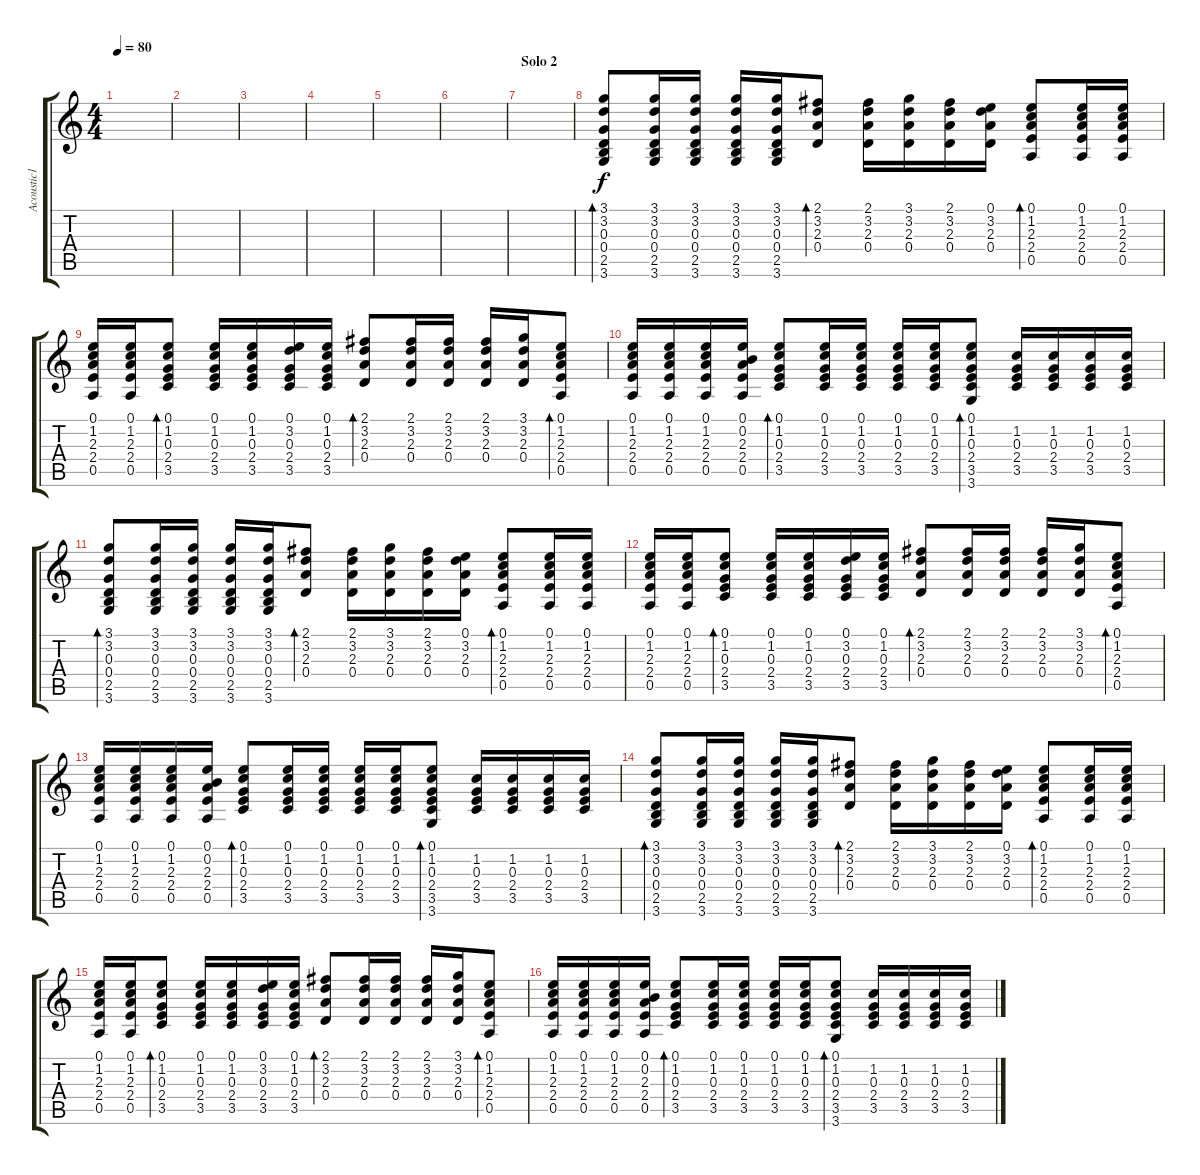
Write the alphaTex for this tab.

\track ("Acoustic1" "Acoustic1") {instrument acousticguitarsteel}
\staff {score tabs}
\tuning (E4 B3 G3 D3 A2 E2) {hide}
\ts (4 4)
\tempo 80
\clef g2
\ks c
|
|
|
|
|
|
\section ("" "Solo 2")
|
(3.1 3.2 0.3 0.4 2.5 3.6).8{bd 60} (3.1 3.2 0.3 0.4 2.5 3.6).16 (3.1 3.2 0.3 0.4 2.5 3.6).16 (3.1 3.2 0.3 0.4 2.5 3.6).16 (3.1 3.2 0.3 0.4 2.5 3.6).16 (2.1 3.2 2.3 0.4).8{bd 60} (2.1 3.2 2.3 0.4).16 (3.1 3.2 2.3 0.4).16 (2.1 3.2 2.3 0.4).16 (0.1 3.2 2.3 0.4).16 (0.1 1.2 2.3 2.4 0.5).8{bd 60} (0.1 1.2 2.3 2.4 0.5).16 (0.1 1.2 2.3 2.4 0.5).16 |
(0.1 1.2 2.3 2.4 0.5).16 (0.1 1.2 2.3 2.4 0.5).16 (0.1 1.2 0.3 2.4 3.5).8{bd 60} (0.1 1.2 0.3 2.4 3.5).16 (0.1 1.2 0.3 2.4 3.5).16 (0.1 3.2 0.3 2.4 3.5).16 (0.1 1.2 0.3 2.4 3.5).16 (2.1 3.2 2.3 0.4).8{bd 60} (2.1 3.2 2.3 0.4).16 (2.1 3.2 2.3 0.4).16 (2.1 3.2 2.3 0.4).16 (3.1 3.2 2.3 0.4).16 (0.1 1.2 2.3 2.4 0.5).8{bd 60} |
(0.1 1.2 2.3 2.4 0.5).16 (0.1 1.2 2.3 2.4 0.5).16 (0.1 1.2 2.3 2.4 0.5).16 (0.1 0.2 2.3 2.4 0.5).16 (0.1 1.2 0.3 2.4 3.5).8{bd 60} (0.1 1.2 0.3 2.4 3.5).16 (0.1 1.2 0.3 2.4 3.5).16 (0.1 1.2 0.3 2.4 3.5).16 (0.1 1.2 0.3 2.4 3.5).16 (0.1 1.2 0.3 2.4 3.5 3.6).8{bd 120} (1.2 0.3 2.4 3.5).16 (1.2 0.3 2.4 3.5).16 (1.2 0.3 2.4 3.5).16 (1.2 0.3 2.4 3.5).16 |
(3.1 3.2 0.3 0.4 2.5 3.6).8{bd 60} (3.1 3.2 0.3 0.4 2.5 3.6).16 (3.1 3.2 0.3 0.4 2.5 3.6).16 (3.1 3.2 0.3 0.4 2.5 3.6).16 (3.1 3.2 0.3 0.4 2.5 3.6).16 (2.1 3.2 2.3 0.4).8{bd 60} (2.1 3.2 2.3 0.4).16 (3.1 3.2 2.3 0.4).16 (2.1 3.2 2.3 0.4).16 (0.1 3.2 2.3 0.4).16 (0.1 1.2 2.3 2.4 0.5).8{bd 60} (0.1 1.2 2.3 2.4 0.5).16 (0.1 1.2 2.3 2.4 0.5).16 |
(0.1 1.2 2.3 2.4 0.5).16 (0.1 1.2 2.3 2.4 0.5).16 (0.1 1.2 0.3 2.4 3.5).8{bd 60} (0.1 1.2 0.3 2.4 3.5).16 (0.1 1.2 0.3 2.4 3.5).16 (0.1 3.2 0.3 2.4 3.5).16 (0.1 1.2 0.3 2.4 3.5).16 (2.1 3.2 2.3 0.4).8{bd 60} (2.1 3.2 2.3 0.4).16 (2.1 3.2 2.3 0.4).16 (2.1 3.2 2.3 0.4).16 (3.1 3.2 2.3 0.4).16 (0.1 1.2 2.3 2.4 0.5).8{bd 60} |
(0.1 1.2 2.3 2.4 0.5).16 (0.1 1.2 2.3 2.4 0.5).16 (0.1 1.2 2.3 2.4 0.5).16 (0.1 0.2 2.3 2.4 0.5).16 (0.1 1.2 0.3 2.4 3.5).8{bd 60} (0.1 1.2 0.3 2.4 3.5).16 (0.1 1.2 0.3 2.4 3.5).16 (0.1 1.2 0.3 2.4 3.5).16 (0.1 1.2 0.3 2.4 3.5).16 (0.1 1.2 0.3 2.4 3.5 3.6).8{bd 120} (1.2 0.3 2.4 3.5).16 (1.2 0.3 2.4 3.5).16 (1.2 0.3 2.4 3.5).16 (1.2 0.3 2.4 3.5).16 |
(3.1 3.2 0.3 0.4 2.5 3.6).8{bd 60} (3.1 3.2 0.3 0.4 2.5 3.6).16 (3.1 3.2 0.3 0.4 2.5 3.6).16 (3.1 3.2 0.3 0.4 2.5 3.6).16 (3.1 3.2 0.3 0.4 2.5 3.6).16 (2.1 3.2 2.3 0.4).8{bd 60} (2.1 3.2 2.3 0.4).16 (3.1 3.2 2.3 0.4).16 (2.1 3.2 2.3 0.4).16 (0.1 3.2 2.3 0.4).16 (0.1 1.2 2.3 2.4 0.5).8{bd 60} (0.1 1.2 2.3 2.4 0.5).16 (0.1 1.2 2.3 2.4 0.5).16 |
(0.1 1.2 2.3 2.4 0.5).16 (0.1 1.2 2.3 2.4 0.5).16 (0.1 1.2 0.3 2.4 3.5).8{bd 60} (0.1 1.2 0.3 2.4 3.5).16 (0.1 1.2 0.3 2.4 3.5).16 (0.1 3.2 0.3 2.4 3.5).16 (0.1 1.2 0.3 2.4 3.5).16 (2.1 3.2 2.3 0.4).8{bd 60} (2.1 3.2 2.3 0.4).16 (2.1 3.2 2.3 0.4).16 (2.1 3.2 2.3 0.4).16 (3.1 3.2 2.3 0.4).16 (0.1 1.2 2.3 2.4 0.5).8{bd 60} |
(0.1 1.2 2.3 2.4 0.5).16 (0.1 1.2 2.3 2.4 0.5).16 (0.1 1.2 2.3 2.4 0.5).16 (0.1 0.2 2.3 2.4 0.5).16 (0.1 1.2 0.3 2.4 3.5).8{bd 60} (0.1 1.2 0.3 2.4 3.5).16 (0.1 1.2 0.3 2.4 3.5).16 (0.1 1.2 0.3 2.4 3.5).16 (0.1 1.2 0.3 2.4 3.5).16 (0.1 1.2 0.3 2.4 3.5 3.6).8{bd 120} (1.2 0.3 2.4 3.5).16 (1.2 0.3 2.4 3.5).16 (1.2 0.3 2.4 3.5).16 (1.2 0.3 2.4 3.5).16
